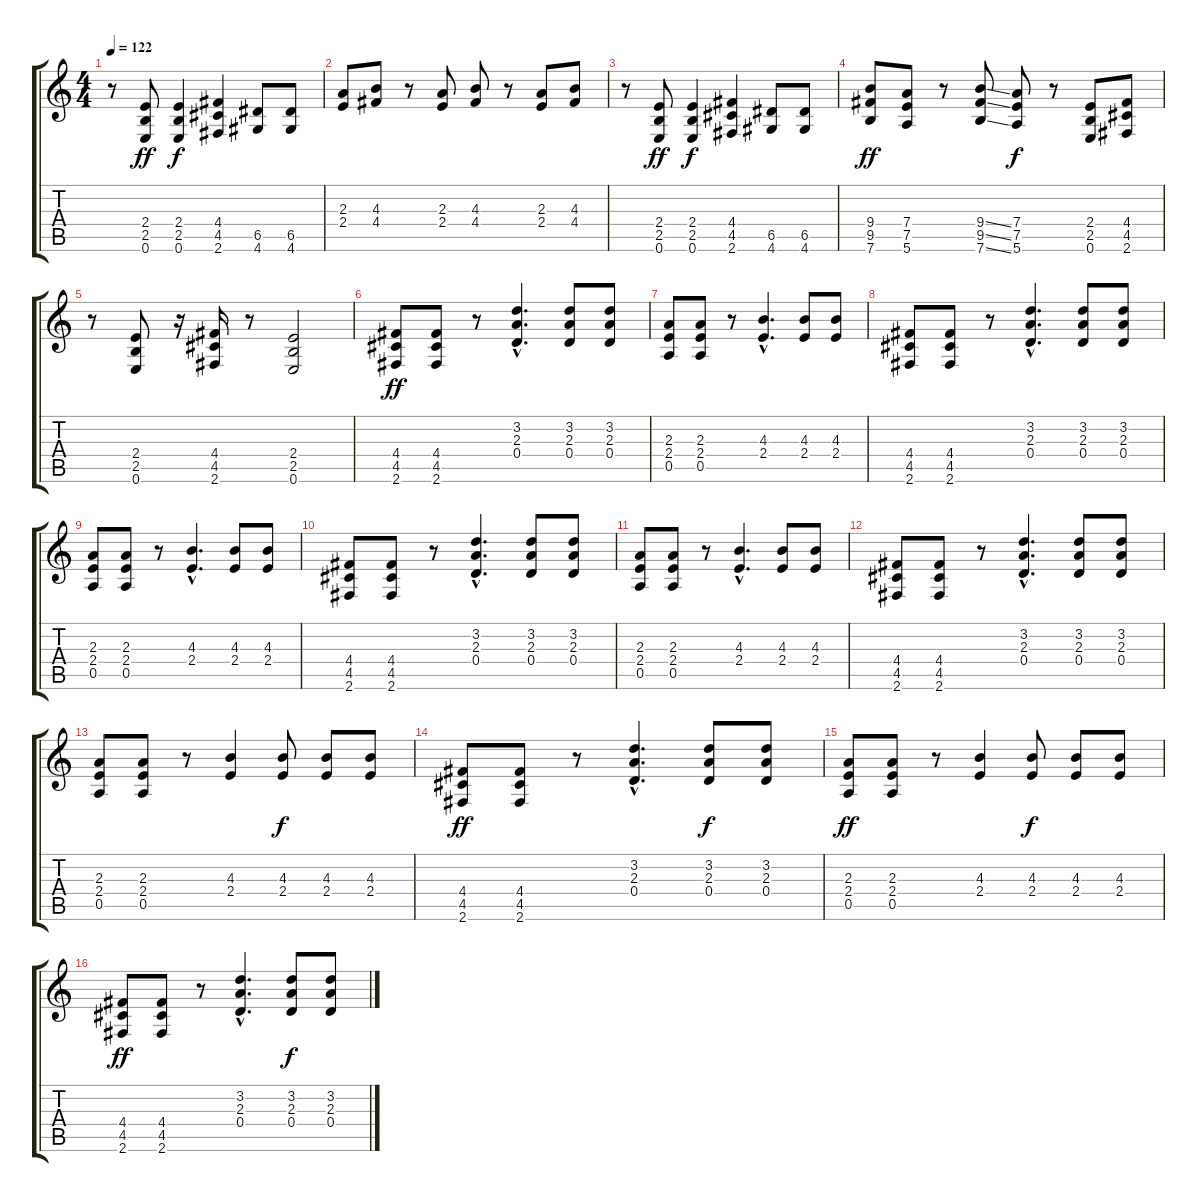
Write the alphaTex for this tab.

\track "" {instrument distortionguitar}
\staff {score tabs}
\tuning (E4 B3 G3 D3 A2 E2) {hide}
\ts (4 4)
\tempo 122
\clef g2
\ks c
r.8{dy f} (2.4 2.5 0.6).8{dy ff} (2.4 2.5 0.6).4{dy f} (4.4 4.5 2.6).4 (6.5 4.6).8 (6.5 4.6).8 |
(2.3 2.4).8 (4.3 4.4).8 r.8 (2.3 2.4).8 (4.3 4.4).8 r.8 (2.3 2.4).8 (4.3 4.4).8 |
r.8 (2.4 2.5 0.6).8{dy ff} (2.4 2.5 0.6).4{dy f} (4.4 4.5 2.6).4 (6.5 4.6).8 (6.5 4.6).8 |
(9.4 9.5 7.6).8{dy ff} (7.4 7.5 5.6).8 r.8 (9.4{ss} 9.5{ss} 7.6{ss}).8 (7.4 7.5 5.6).8{dy f} r.8 (2.4 2.5 0.6).8 (4.4 4.5 2.6).8 |
r.8 (2.4 2.5 0.6).8 r.16 (4.4 4.5 2.6).16 r.8 (2.4 2.5 0.6).2 |
(4.4 4.5 2.6).8{dy ff} (4.4 4.5 2.6).8 r.8 (3.2{hac} 2.3{hac} 0.4{hac}).4{d} (3.2 2.3 0.4).8 (3.2 2.3 0.4).8 |
(2.3 2.4 0.5).8 (2.3 2.4 0.5).8 r.8 (4.3{hac} 2.4{hac}).4{d} (4.3 2.4).8 (4.3 2.4).8 |
(4.4 4.5 2.6).8 (4.4 4.5 2.6).8 r.8 (3.2{hac} 2.3{hac} 0.4{hac}).4{d} (3.2 2.3 0.4).8 (3.2 2.3 0.4).8 |
(2.3 2.4 0.5).8 (2.3 2.4 0.5).8 r.8 (4.3{hac} 2.4{hac}).4{d} (4.3 2.4).8 (4.3 2.4).8 |
(4.4 4.5 2.6).8 (4.4 4.5 2.6).8 r.8 (3.2{hac} 2.3{hac} 0.4{hac}).4{d} (3.2 2.3 0.4).8 (3.2 2.3 0.4).8 |
(2.3 2.4 0.5).8 (2.3 2.4 0.5).8 r.8 (4.3{hac} 2.4{hac}).4{d} (4.3 2.4).8 (4.3 2.4).8 |
(4.4 4.5 2.6).8 (4.4 4.5 2.6).8 r.8 (3.2{hac} 2.3{hac} 0.4{hac}).4{d} (3.2 2.3 0.4).8 (3.2 2.3 0.4).8 |
(2.3 2.4 0.5).8 (2.3 2.4 0.5).8 r.8 (4.3 2.4).4 (4.3 2.4).8{dy f} (4.3 2.4).8 (4.3 2.4).8 |
(4.4 4.5 2.6).8{dy ff} (4.4 4.5 2.6).8 r.8 (3.2{hac} 2.3{hac} 0.4{hac}).4{d} (3.2 2.3 0.4).8{dy f} (3.2 2.3 0.4).8 |
(2.3 2.4 0.5).8{dy ff} (2.3 2.4 0.5).8 r.8 (4.3 2.4).4 (4.3 2.4).8{dy f} (4.3 2.4).8 (4.3 2.4).8 |
(4.4 4.5 2.6).8{dy ff} (4.4 4.5 2.6).8 r.8 (3.2{hac} 2.3{hac} 0.4{hac}).4{d} (3.2 2.3 0.4).8{dy f} (3.2 2.3 0.4).8
